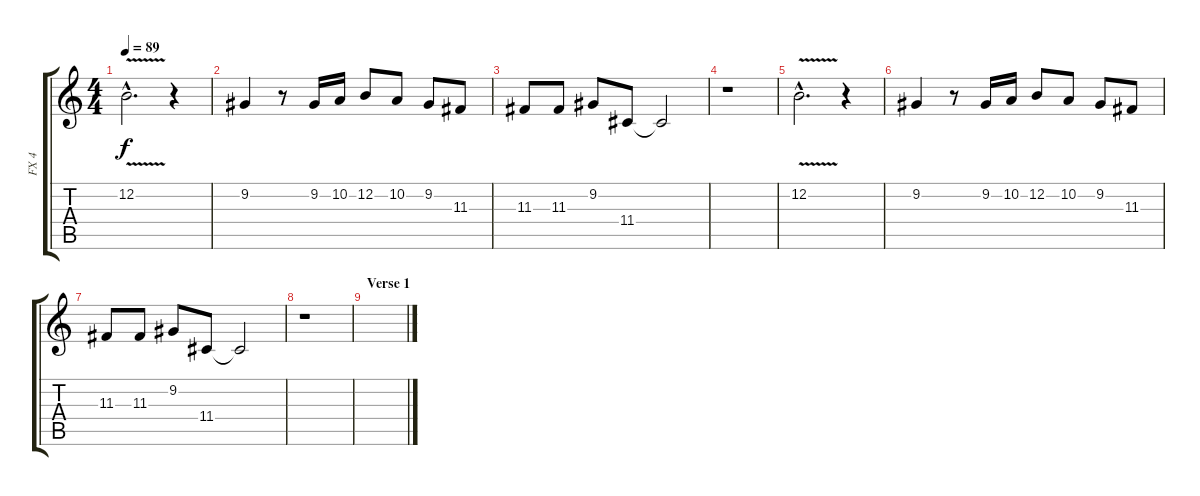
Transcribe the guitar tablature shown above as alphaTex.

\track ("FX 4" "FX 4") {instrument fx4atmosphere}
\staff {score tabs}
\tuning (E4 B3 G3 D3 A2 E2) {hide}
\ts (4 4)
\tempo 89
\clef g2
\ks c
12.2{v hac}.2{d dy f} r.4 |
9.2.4 r.8 9.2.16 10.2.16 12.2.8 10.2.8 9.2.8 11.3.8 |
11.3.8 11.3.8 9.2.8 11.4.8 11.4{t}.2 |
r.1 |
12.2{v hac}.2{d} r.4 |
9.2.4 r.8 9.2.16 10.2.16 12.2.8 10.2.8 9.2.8 11.3.8 |
11.3.8 11.3.8 9.2.8 11.4.8 11.4{t}.2 |
r.1 |
\section ("" "Verse 1")
